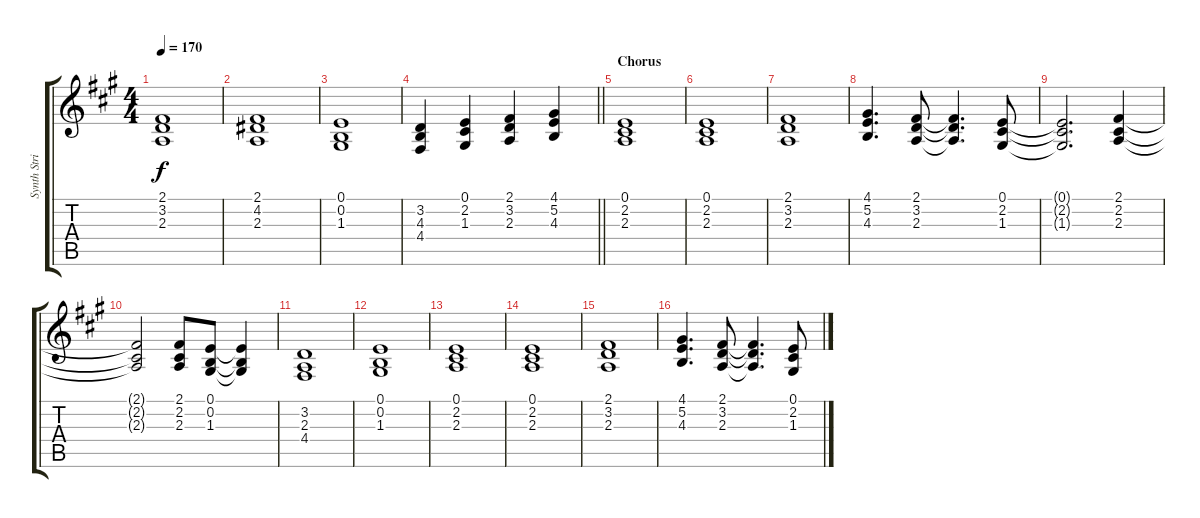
\track ("Synth Strings II" "Synth Stri") {instrument tremolostrings}
\staff {score tabs}
\tuning (E4 B3 G3 D3 A2 E2) {hide}
\ts (4 4)
\tempo 170
\clef g2
\ks a
(2.1 3.2 2.3).1{dy f} |
(2.1 4.2 2.3).1 |
(0.1 0.2 1.3).1 |
\barLineRight lightlight
(3.2 4.3 4.4).4 (0.1 2.2 1.3).4 (2.1 3.2 2.3).4 (4.1 5.2 4.3).4 |
\section ("" "Chorus")
(0.1 2.2 2.3).1 |
(0.1 2.2 2.3).1 |
(2.1 3.2 2.3).1 |
(4.1 5.2 4.3).4{d} (2.1 3.2 2.3).8 (2.1{t} 3.2{t} 2.3{t}).4{d} (0.1 2.2 1.3).8 |
(0.1{t} 2.2{t} 1.3{t}).2{d} (2.1 2.2 2.3).4 |
(2.1{t} 2.2{t} 2.3{t}).2 (2.1 2.2 2.3).8 (0.1 0.2 1.3).8 (0.1{t} 0.2{t} 1.3{t}).4 |
(3.2 2.3 4.4).1 |
(0.1 0.2 1.3).1 |
(0.1 2.2 2.3).1 |
(0.1 2.2 2.3).1 |
(2.1 3.2 2.3).1 |
(4.1 5.2 4.3).4{d} (2.1 3.2 2.3).8 (2.1{t} 3.2{t} 2.3{t}).4{d} (0.1 2.2 1.3).8
